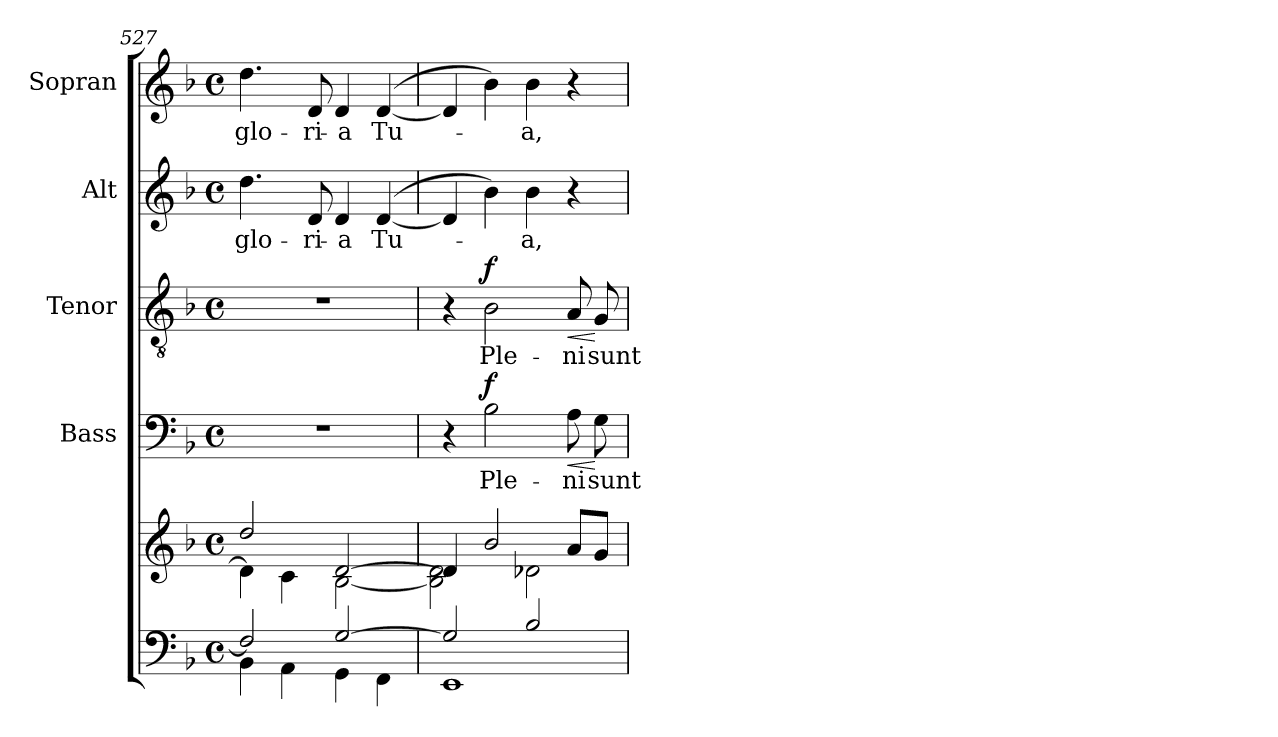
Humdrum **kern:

**kern	**kern	**kern	**text	**dynam	**kern	**text	**dynam	**kern	**text	**kern	**text
*part5	*part5	*part4	*part4	*part4	*part3	*part3	*part3	*part2	*part2	*part1	*part1
*staff6	*staff5	*staff4	*staff4	*staff4	*staff3	*staff3	*staff3	*staff2	*staff2	*staff1	*staff1
*	*	*I"Bass	*	*	*I"Tenor	*	*	*I"Alt	*	*I"Sopran	*
*	*	*I'B.	*	*	*I'T.	*	*	*I'A.	*	*I'S.	*
!!LO:LB:g=z
*clefF4	*clefG2	*clefF4	*	*	*clefGv2	*	*	*clefG2	*	*clefG2	*
*k[b-]	*k[b-]	*k[b-]	*	*	*k[b-]	*	*	*k[b-]	*	*k[b-]	*
*F:	*F:	*F:	*	*	*F:	*	*	*F:	*	*F:	*
*M4/4	*M4/4	*M4/4	*	*	*M4/4	*	*	*M4/4	*	*M4/4	*
*met(c)	*met(c)	*met(c)	*	*	*met(c)	*	*	*met(c)	*	*met(c)	*
=527	=527	=527	=527	=527	=527	=527	=527	=527	=527	=527	=527
*^	*^	*	*	*	*	*	*	*	*	*	*
!	!	!	!	!	!	!	!	!	!	!	!LO:LY:b	!	!LO:LY:b
2F#/]	4BB-\	2dd/	4d\]	1r	.	.	1r	.	.	4.dd\	glo-	4.dd\	glo-
.	4AA\	.	4c\	.	.	.	.	.	.	.	.	.	.
!	!	!	!	!	!	!	!	!	!	!	!LO:LY:b	!	!LO:LY:b
.	.	.	.	.	.	.	.	.	.	8d/	-ri-	8d/	-ri-
!	!	!	!	!	!	!	!	!	!	!	!LO:LY:b	!	!LO:LY:b
[>2G/	4GG\	[>2d/	[<2B-\	.	.	.	.	.	.	4d/	-a	4d/	-a
!	!	!	!	!	!	!	!	!	!	!	!LO:LY:b	!	!LO:LY:b
.	4FF\	.	.	.	.	.	.	.	.	([4d/	Tu-	([4d/	Tu-
=528	=528	=528	=528	=528	=528	=528	=528	=528	=528	=528	=528	=528	=528
2G/]	1EE	4d/]	2B-\] 2d\	4r	.	.	4r	.	.	4d/]	.	4d/]	.
!	!	!	!	!	!LO:LY:b	!LO:DY:a	!	!LO:LY:b	!LO:DY:a	!	!	!	!
.	.	2b-/	.	2B-\	Ple-	f	2B-\	Ple-	f	4b-\)	.	4b-\)	.
!	!	!	!	!	!	!	!	!	!	!	!LO:LY:b	!	!LO:LY:b
2B-/	.	.	2d-X\	.	.	.	.	.	.	4b-\	-a,	4b-\	-a,
!	!	!	!	!	!LO:LY:b	!LO:HP:b	!	!LO:LY:b	!LO:HP:b	!	!	!	!
.	.	8a/L	.	8A\	-ni	<	8A/	-ni	<	4r	.	4r	.
!	!	!	!	!	!LO:LY:b	!	!	!LO:LY:b	!	!	!	!	!
.	.	8g/J	.	8G\	sunt	[	8G/	sunt	[	.	.	.	.
*v	*v	*	*	*	*	*	*	*	*	*	*	*	*
*	*v	*v	*	*	*	*	*	*	*	*	*	*
=	=	=	=	=	=	=	=	=	=	=	=
*-	*-	*-	*-	*-	*-	*-	*-	*-	*-	*-	*-
